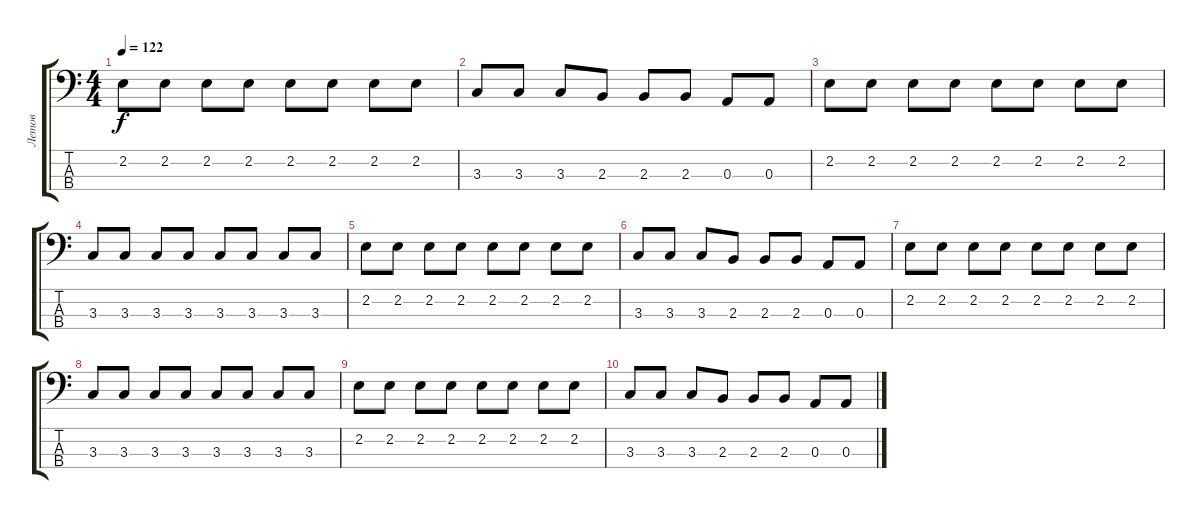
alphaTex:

\track ("Летов" "Летов") {instrument electricbasspick}
\staff {score tabs}
\tuning (G2 D2 A1 E1) {hide}
\ts (4 4)
\tempo 122
\clef f4
\ks c
2.2.8{dy f} 2.2.8 2.2.8 2.2.8 2.2.8 2.2.8 2.2.8 2.2.8 |
3.3.8 3.3.8 3.3.8 2.3.8 2.3.8 2.3.8 0.3.8 0.3.8 |
2.2.8 2.2.8 2.2.8 2.2.8 2.2.8 2.2.8 2.2.8 2.2.8 |
3.3.8 3.3.8 3.3.8 3.3.8 3.3.8 3.3.8 3.3.8 3.3.8 |
2.2.8 2.2.8 2.2.8 2.2.8 2.2.8 2.2.8 2.2.8 2.2.8 |
3.3.8 3.3.8 3.3.8 2.3.8 2.3.8 2.3.8 0.3.8 0.3.8 |
2.2.8 2.2.8 2.2.8 2.2.8 2.2.8 2.2.8 2.2.8 2.2.8 |
3.3.8 3.3.8 3.3.8 3.3.8 3.3.8 3.3.8 3.3.8 3.3.8 |
2.2.8 2.2.8 2.2.8 2.2.8 2.2.8 2.2.8 2.2.8 2.2.8 |
3.3.8 3.3.8 3.3.8 2.3.8 2.3.8 2.3.8 0.3.8 0.3.8
